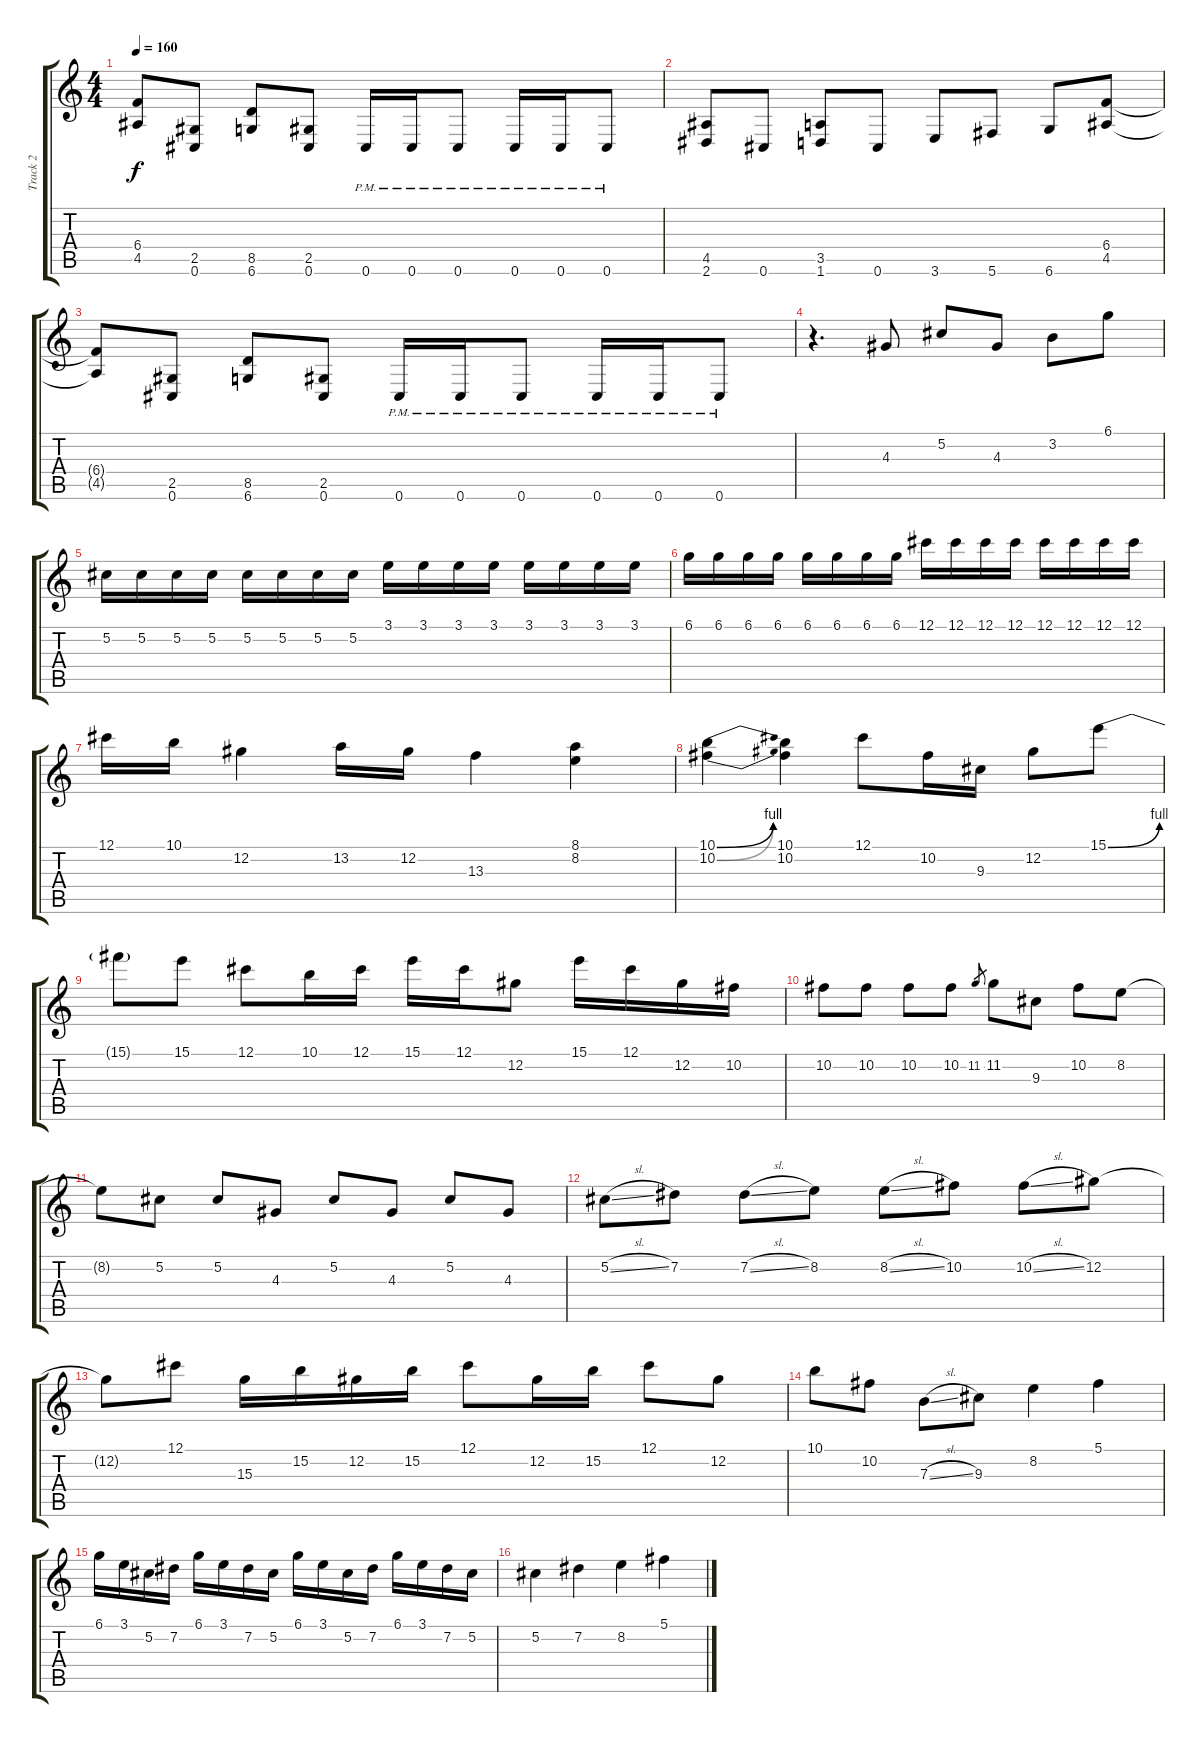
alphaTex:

\track ("Track 2" "Track 2") {instrument distortionguitar}
\staff {score tabs}
\tuning (Db4 Ab3 E3 B2 Gb2 Db2) {hide}
\ts (4 4)
\tempo 160
\clef g2
\ks c
(6.4{t} 4.5{t}).8{dy f} (2.5 0.6).8 (8.5 6.6).8 (2.5 0.6).8 0.6{pm}.16 0.6{pm}.16 0.6{pm}.8 0.6{pm}.16 0.6{pm}.16 0.6{pm}.8 |
(4.5 2.6).8 0.6.8 (3.5 1.6).8 0.6.8 3.6.8 5.6.8 6.6.8 (6.4 4.5).8 |
(6.4{t} 4.5{t}).8 (2.5 0.6).8 (8.5 6.6).8 (2.5 0.6).8 0.6{pm}.16 0.6{pm}.16 0.6{pm}.8 0.6{pm}.16 0.6{pm}.16 0.6{pm}.8 |
r.4{d} 4.3.8 5.2.8 4.3.8 3.2.8 6.1.8 |
5.2.16 5.2.16 5.2.16 5.2.16 5.2.16 5.2.16 5.2.16 5.2.16 3.1.16 3.1.16 3.1.16 3.1.16 3.1.16 3.1.16 3.1.16 3.1.16 |
6.1.16 6.1.16 6.1.16 6.1.16 6.1.16 6.1.16 6.1.16 6.1.16 12.1.16 12.1.16 12.1.16 12.1.16 12.1.16 12.1.16 12.1.16 12.1.16 |
12.1.16 10.1.16 12.2.4 13.2.16 12.2.16 13.3.4 (8.1 8.2).4 |
(10.1{be (bend 0 0 60 4)} 10.2{be (bend 0 0 60 4)}).4 (10.1 10.2).4 12.1.8 10.2.16 9.3.16 12.2.8 15.1{be (bend 0 0 60 4)}.8 |
15.1{t}.8 15.1.8 12.1.8 10.1.16 12.1.16 15.1.16 12.1.16 12.2.8 15.1.16 12.1.16 12.2.16 10.2.16 |
10.2.8 10.2.8 10.2.8 10.2.8 11.2.8{gr} 11.2.8 9.3.8 10.2.8 8.2.8 |
8.2{t}.8 5.2.8 5.2.8 4.3.8 5.2.8 4.3.8 5.2.8 4.3.8 |
5.2{sl}.8 7.2.8 7.2{sl}.8 8.2.8 8.2{sl}.8 10.2.8 10.2{sl}.8 12.2.8 |
12.2{t}.8 12.1.8 15.3.16 15.2.16 12.2.16 15.2.16 12.1.8 12.2.16 15.2.16 12.1.8 12.2.8 |
10.1.8 10.2.8 7.3{sl}.8 9.3.8 8.2.4 5.1.4 |
6.1.16 3.1.16 5.2.16 7.2.16 6.1.16 3.1.16 7.2.16 5.2.16 6.1.16 3.1.16 5.2.16 7.2.16 6.1.16 3.1.16 7.2.16 5.2.16 |
5.2.4 7.2.4 8.2.4 5.1.4
